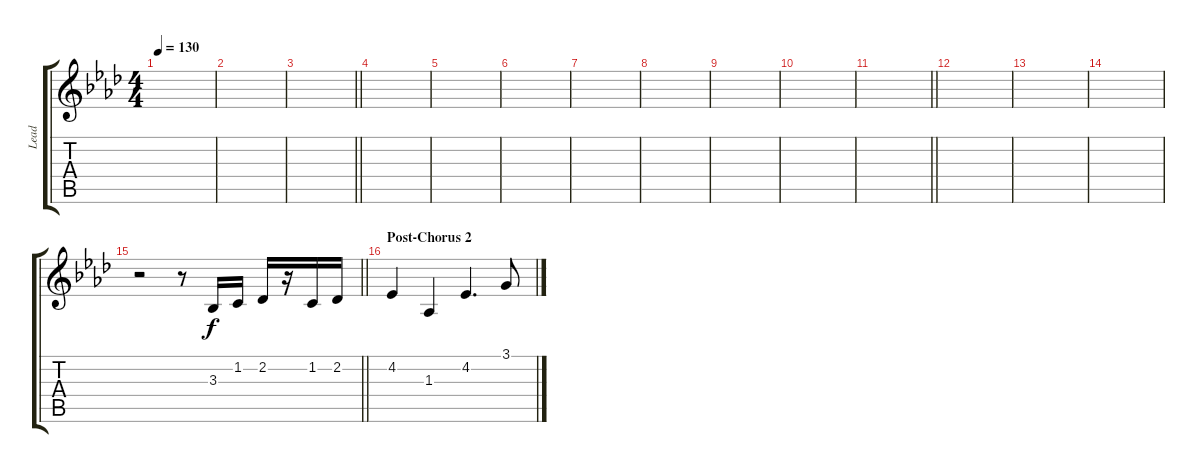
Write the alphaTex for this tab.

\track ("Lead" "Lead") {instrument lead2sawtooth}
\staff {score tabs}
\tuning (E4 B3 G3 D3 A2 E2) {hide}
\ts (4 4)
\tempo 130
\clef g2
\ks ab
|
|
\barLineRight lightlight
|
|
|
|
|
|
|
|
\barLineRight lightlight
|
|
|
|
\barLineRight lightlight
r.2 r.8 3.3.16 1.2.16 2.2.16 r.16 1.2.16 2.2.16 |
\section ("" "Post-Chorus 2")
4.2.4 1.3.4 4.2.4{d} 3.1.8
